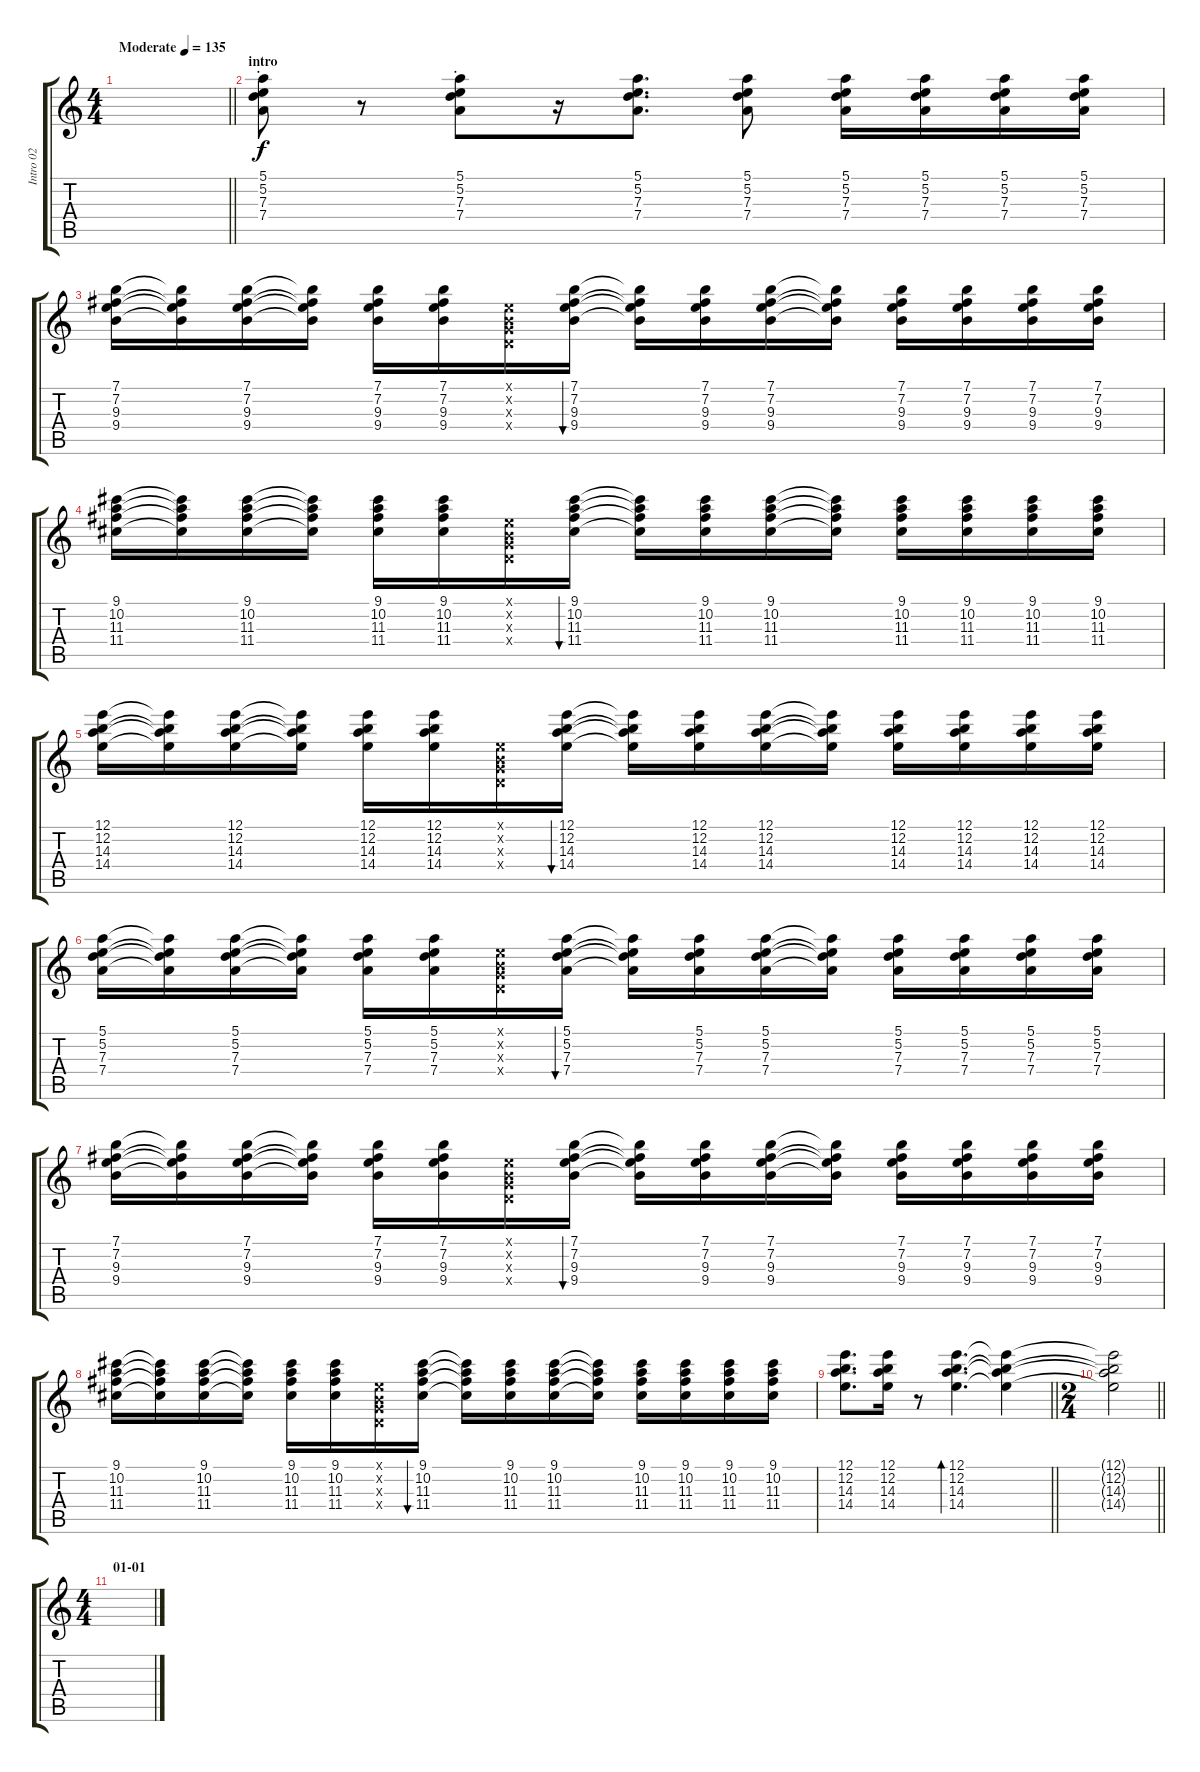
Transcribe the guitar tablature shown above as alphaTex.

\track ("Intro 02" "Intro 02") {instrument acousticguitarsteel}
\staff {score tabs}
\tuning (E4 B3 G3 D3 A2 E2) {hide}
\ts (4 4)
\tempo (135 "Moderate")
\clef g2
\barLineRight lightlight
\ks c
|
\section ("" "intro")
(5.1 5.2{st} 7.3 7.4).8 r.8 (5.1 5.2{st} 7.3 7.4).8 r.16 (5.1 5.2 7.3 7.4).8{d} (5.1 5.2 7.3 7.4).8 (5.1 5.2 7.3 7.4).16 (5.1 5.2 7.3 7.4).16 (5.1 5.2 7.3 7.4).16 (5.1 5.2 7.3 7.4).16 |
(7.1 7.2 9.3 9.4).16 (7.1{t} 7.2{t} 9.3{t} 9.4{t}).16 (7.1 7.2 9.3 9.4).16 (7.1{t} 7.2{t} 9.3{t} 9.4{t}).16 (7.1 7.2 9.3 9.4).16 (7.1 7.2 9.3 9.4).16 (0.1{x} 0.2{x} 0.3{x} 0.4{x}).16 (7.1 7.2 9.3 9.4).16{bu 60} (7.1{t} 7.2{t} 9.3{t} 9.4{t}).16 (7.1 7.2 9.3 9.4).16 (7.1 7.2 9.3 9.4).16 (7.1{t} 7.2{t} 9.3{t} 9.4{t}).16 (7.1 7.2 9.3 9.4).16 (7.1 7.2 9.3 9.4).16 (7.1 7.2 9.3 9.4).16 (7.1 7.2 9.3 9.4).16 |
(9.1 10.2 11.3 11.4).16 (9.1{t} 10.2{t} 11.3{t} 11.4{t}).16 (9.1 10.2 11.3 11.4).16 (9.1{t} 10.2{t} 11.3{t} 11.4{t}).16 (9.1 10.2 11.3 11.4).16 (9.1 10.2 11.3 11.4).16 (0.1{x} 0.2{x} 0.3{x} 0.4{x}).16 (9.1 10.2 11.3 11.4).16{bu 60} (9.1{t} 10.2{t} 11.3{t} 11.4{t}).16 (9.1 10.2 11.3 11.4).16 (9.1 10.2 11.3 11.4).16 (9.1{t} 10.2{t} 11.3{t} 11.4{t}).16 (9.1 10.2 11.3 11.4).16 (9.1 10.2 11.3 11.4).16 (9.1 10.2 11.3 11.4).16 (9.1 10.2 11.3 11.4).16 |
(12.1 12.2 14.3 14.4).16 (12.1{t} 12.2{t} 14.3{t} 14.4{t}).16 (12.1 12.2 14.3 14.4).16 (12.1{t} 12.2{t} 14.3{t} 14.4{t}).16 (12.1 12.2 14.3 14.4).16 (12.1 12.2 14.3 14.4).16 (0.1{x} 0.2{x} 0.3{x} 0.4{x}).16 (12.1 12.2 14.3 14.4).16{bu 60} (12.1{t} 12.2{t} 14.3{t} 14.4{t}).16 (12.1 12.2 14.3 14.4).16 (12.1 12.2 14.3 14.4).16 (12.1{t} 12.2{t} 14.3{t} 14.4{t}).16 (12.1 12.2 14.3 14.4).16 (12.1 12.2 14.3 14.4).16 (12.1 12.2 14.3 14.4).16 (12.1 12.2 14.3 14.4).16 |
(5.1 5.2 7.3 7.4).16 (5.1{t} 5.2{t} 7.3{t} 7.4{t}).16 (5.1 5.2 7.3 7.4).16 (5.1{t} 5.2{t} 7.3{t} 7.4{t}).16 (5.1 5.2 7.3 7.4).16 (5.1 5.2 7.3 7.4).16 (0.1{x} 0.2{x} 0.3{x} 0.4{x}).16 (5.1 5.2 7.3 7.4).16{bu 60} (5.1{t} 5.2{t} 7.3{t} 7.4{t}).16 (5.1 5.2 7.3 7.4).16 (5.1 5.2 7.3 7.4).16 (5.1{t} 5.2{t} 7.3{t} 7.4{t}).16 (5.1 5.2 7.3 7.4).16 (5.1 5.2 7.3 7.4).16 (5.1 5.2 7.3 7.4).16 (5.1 5.2 7.3 7.4).16 |
(7.1 7.2 9.3 9.4).16 (7.1{t} 7.2{t} 9.3{t} 9.4{t}).16 (7.1 7.2 9.3 9.4).16 (7.1{t} 7.2{t} 9.3{t} 9.4{t}).16 (7.1 7.2 9.3 9.4).16 (7.1 7.2 9.3 9.4).16 (0.1{x} 0.2{x} 0.3{x} 0.4{x}).16 (7.1 7.2 9.3 9.4).16{bu 60} (7.1{t} 7.2{t} 9.3{t} 9.4{t}).16 (7.1 7.2 9.3 9.4).16 (7.1 7.2 9.3 9.4).16 (7.1{t} 7.2{t} 9.3{t} 9.4{t}).16 (7.1 7.2 9.3 9.4).16 (7.1 7.2 9.3 9.4).16 (7.1 7.2 9.3 9.4).16 (7.1 7.2 9.3 9.4).16 |
(9.1 10.2 11.3 11.4).16 (9.1{t} 10.2{t} 11.3{t} 11.4{t}).16 (9.1 10.2 11.3 11.4).16 (9.1{t} 10.2{t} 11.3{t} 11.4{t}).16 (9.1 10.2 11.3 11.4).16 (9.1 10.2 11.3 11.4).16 (0.1{x} 0.2{x} 0.3{x} 0.4{x}).16 (9.1 10.2 11.3 11.4).16{bu 60} (9.1{t} 10.2{t} 11.3{t} 11.4{t}).16 (9.1 10.2 11.3 11.4).16 (9.1 10.2 11.3 11.4).16 (9.1{t} 10.2{t} 11.3{t} 11.4{t}).16 (9.1 10.2 11.3 11.4).16 (9.1 10.2 11.3 11.4).16 (9.1 10.2 11.3 11.4).16 (9.1 10.2 11.3 11.4).16 |
\barLineRight lightlight
(12.1 12.2 14.3 14.4).8{d} (12.1 12.2 14.3 14.4).16 r.8 (12.1 12.2 14.3 14.4).4{d bd 120} (12.1{t} 12.2{t} 14.3{t} 14.4{t}).4 |
\ts (2 4)
\barLineRight lightlight
(12.1{t} 12.2{t} 14.3{t} 14.4{t}).2 |
\ts (4 4)
\section ("" "01-01")
